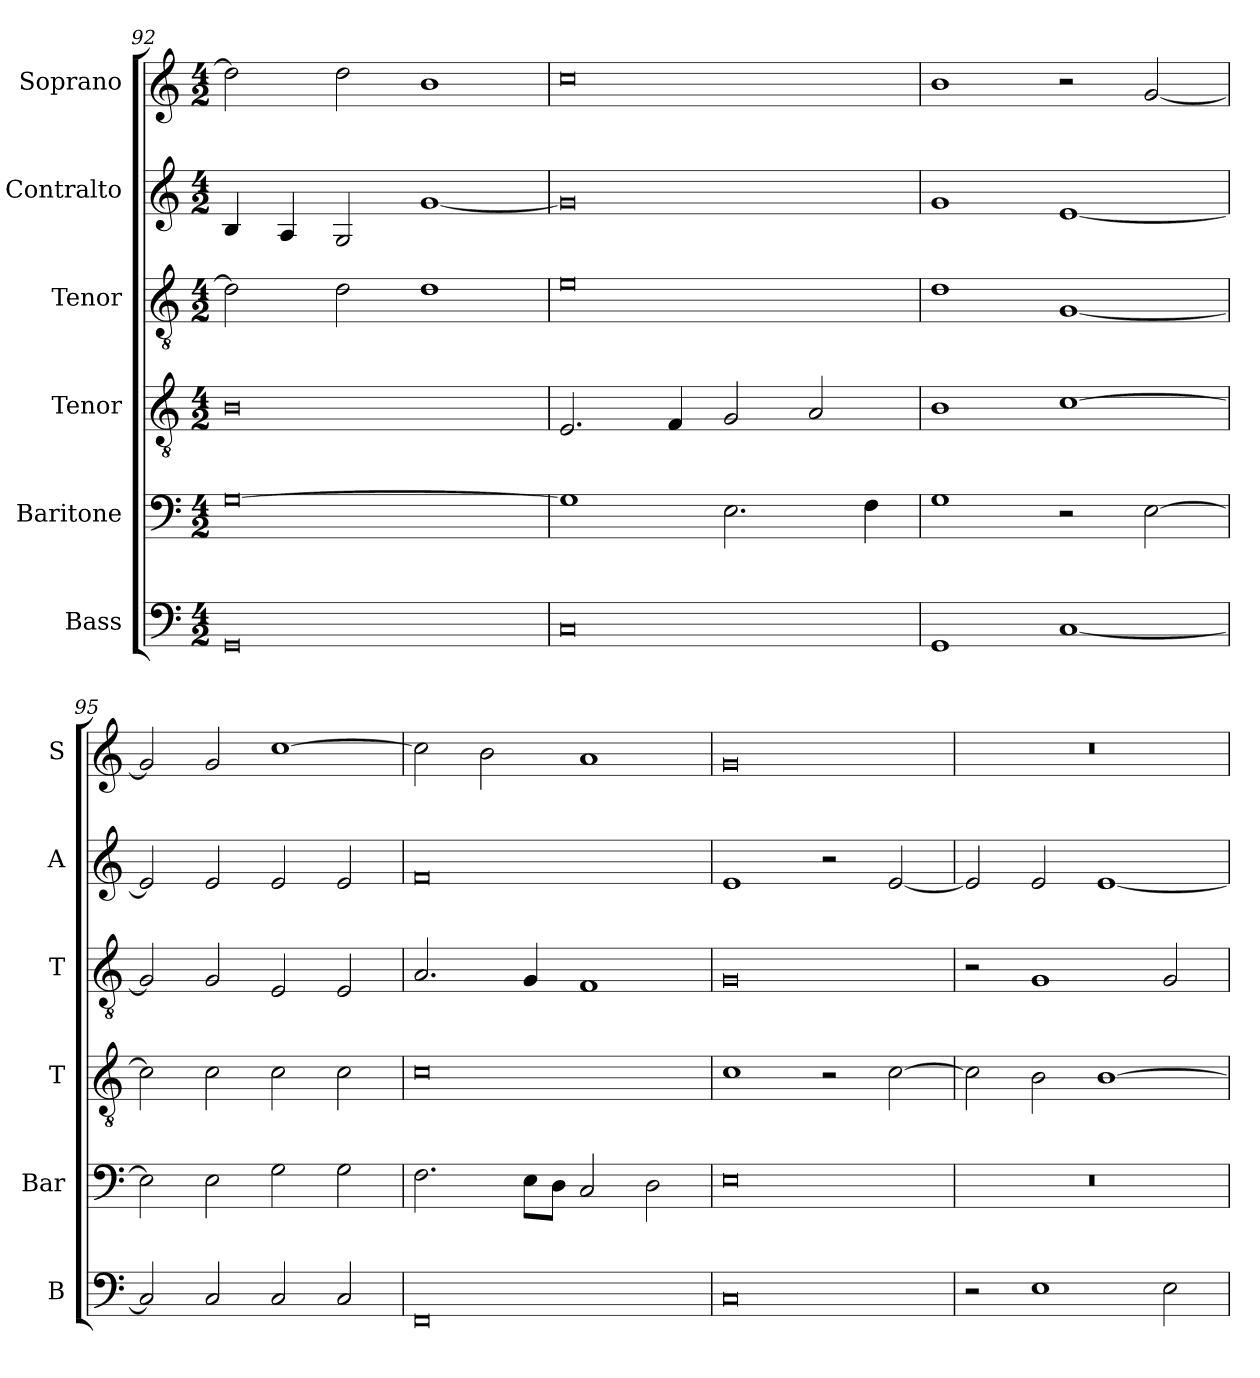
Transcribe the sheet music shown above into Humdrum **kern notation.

**kern	**kern	**kern	**kern	**kern	**kern
*part6	*part5	*part4	*part3	*part2	*part1
*staff6	*staff5	*staff4	*staff3	*staff2	*staff1
*I"Bass	*I"Baritone	*I"Tenor	*I"Tenor	*I"Contralto	*I"Soprano
*I'B	*I'Bar	*I'T	*I'T	*I'A	*I'S
*clefF4	*clefF4	*clefGv2	*clefGv2	*clefG2	*clefG2
*k[]	*k[]	*k[]	*k[]	*k[]	*k[]
*E:phr	*E:phr	*E:phr	*E:phr	*E:phr	*E:phr
*M4/2	*M4/2	*M4/2	*M4/2	*M4/2	*M4/2
=92	=92	=92	=92	=92	=92
0GG	[0G	0B	2d]	4B	2dd]
.	.	.	.	4A	.
.	.	.	2d	2G	2dd
.	.	.	1d	[1g	1b
=93	=93	=93	=93	=93	=93
0C	1G]	2.E	0e	0g]	0cc
.	.	4F	.	.	.
.	2.E	2G	.	.	.
.	.	2A	.	.	.
.	4F	.	.	.	.
=94	=94	=94	=94	=94	=94
1GG	1G	1B	1d	1g	1b
[1C	2r	[1c	[1G	[1e	2r
.	[2E	.	.	.	[2g
=95	=95	=95	=95	=95	=95
2C]	2E]	2c]	2G]	2e]	2g]
2C	2E	2c	2G	2e	2g
2C	2G	2c	2E	2e	[1cc
2C	2G	2c	2E	2e	.
=96	=96	=96	=96	=96	=96
0FF	2.F	0c	2.A	0f	2cc]
.	.	.	.	.	2b
.	8E\L	.	4G	.	.
.	8D\J	.	.	.	.
.	2C	.	1F	.	1a
.	2D	.	.	.	.
=97	=97	=97	=97	=97	=97
0C	0E	1c	0G	1e	0g
.	.	2r	.	2r	.
.	.	[2c	.	[2e	.
=98	=98	=98	=98	=98	=98
2r	0r	2c]	2r	2e]	0r
1E	.	2B	1G	2e	.
.	.	[1B	.	[1e	.
2E	.	.	2G	.	.
=	=	=	=	=	=
*-	*-	*-	*-	*-	*-
